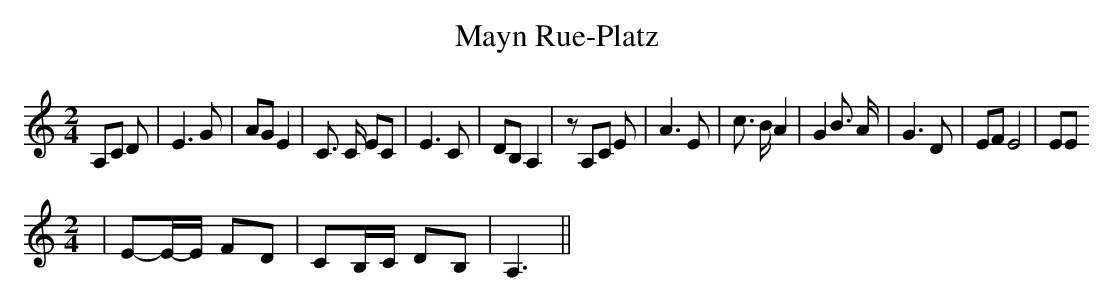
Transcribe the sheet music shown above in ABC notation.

X:1
T:Mayn Rue-Platz
M:2/4
L:1/8
K:C
 A,C D| E3 G| AG E2| C3/2 C/2 EC| E3 C| DB, A,2| z A,C E| A3 E| c3/2 B/2 A2|\
 G2 B3/2 A/2| G3 D| EF E4| EE
M:2/4
| E-E/2-E/2 FD| C-B,/2-C/2 DB,| A,3||
